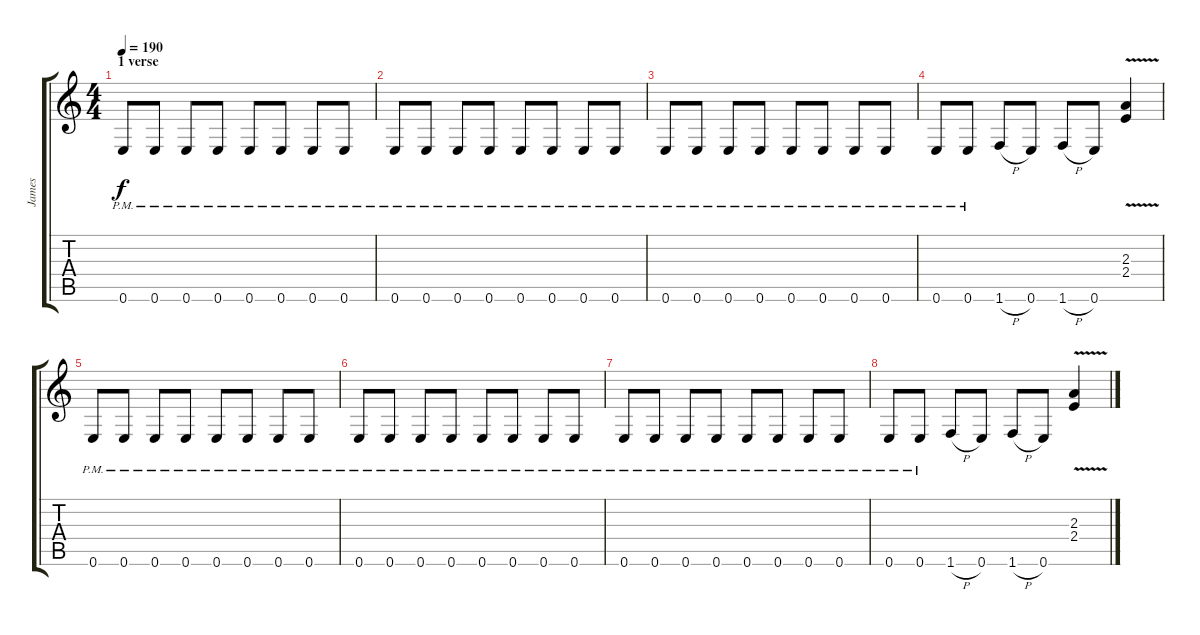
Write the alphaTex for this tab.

\track ("James" "James") {instrument distortionguitar}
\staff {score tabs}
\tuning (E4 B3 G3 D3 A2 E2) {hide}
\ts (4 4)
\section ("" "1 verse")
\tempo 190
\clef g2
\ks c
0.6{pm}.8{dy f} 0.6{pm}.8 0.6{pm}.8 0.6{pm}.8 0.6{pm}.8 0.6{pm}.8 0.6{pm}.8 0.6{pm}.8 |
0.6{pm}.8 0.6{pm}.8 0.6{pm}.8 0.6{pm}.8 0.6{pm}.8 0.6{pm}.8 0.6{pm}.8 0.6{pm}.8 |
0.6{pm}.8 0.6{pm}.8 0.6{pm}.8 0.6{pm}.8 0.6{pm}.8 0.6{pm}.8 0.6{pm}.8 0.6{pm}.8 |
0.6{pm}.8 0.6{pm}.8 1.6{h}.8 0.6.8 1.6{h}.8 0.6.8 (2.3{v} 2.4{v}).4 |
0.6{pm}.8 0.6{pm}.8 0.6{pm}.8 0.6{pm}.8 0.6{pm}.8 0.6{pm}.8 0.6{pm}.8 0.6{pm}.8 |
0.6{pm}.8 0.6{pm}.8 0.6{pm}.8 0.6{pm}.8 0.6{pm}.8 0.6{pm}.8 0.6{pm}.8 0.6{pm}.8 |
0.6{pm}.8 0.6{pm}.8 0.6{pm}.8 0.6{pm}.8 0.6{pm}.8 0.6{pm}.8 0.6{pm}.8 0.6{pm}.8 |
0.6{pm}.8 0.6{pm}.8 1.6{h}.8 0.6.8 1.6{h}.8 0.6.8 (2.3{v} 2.4{v}).4
